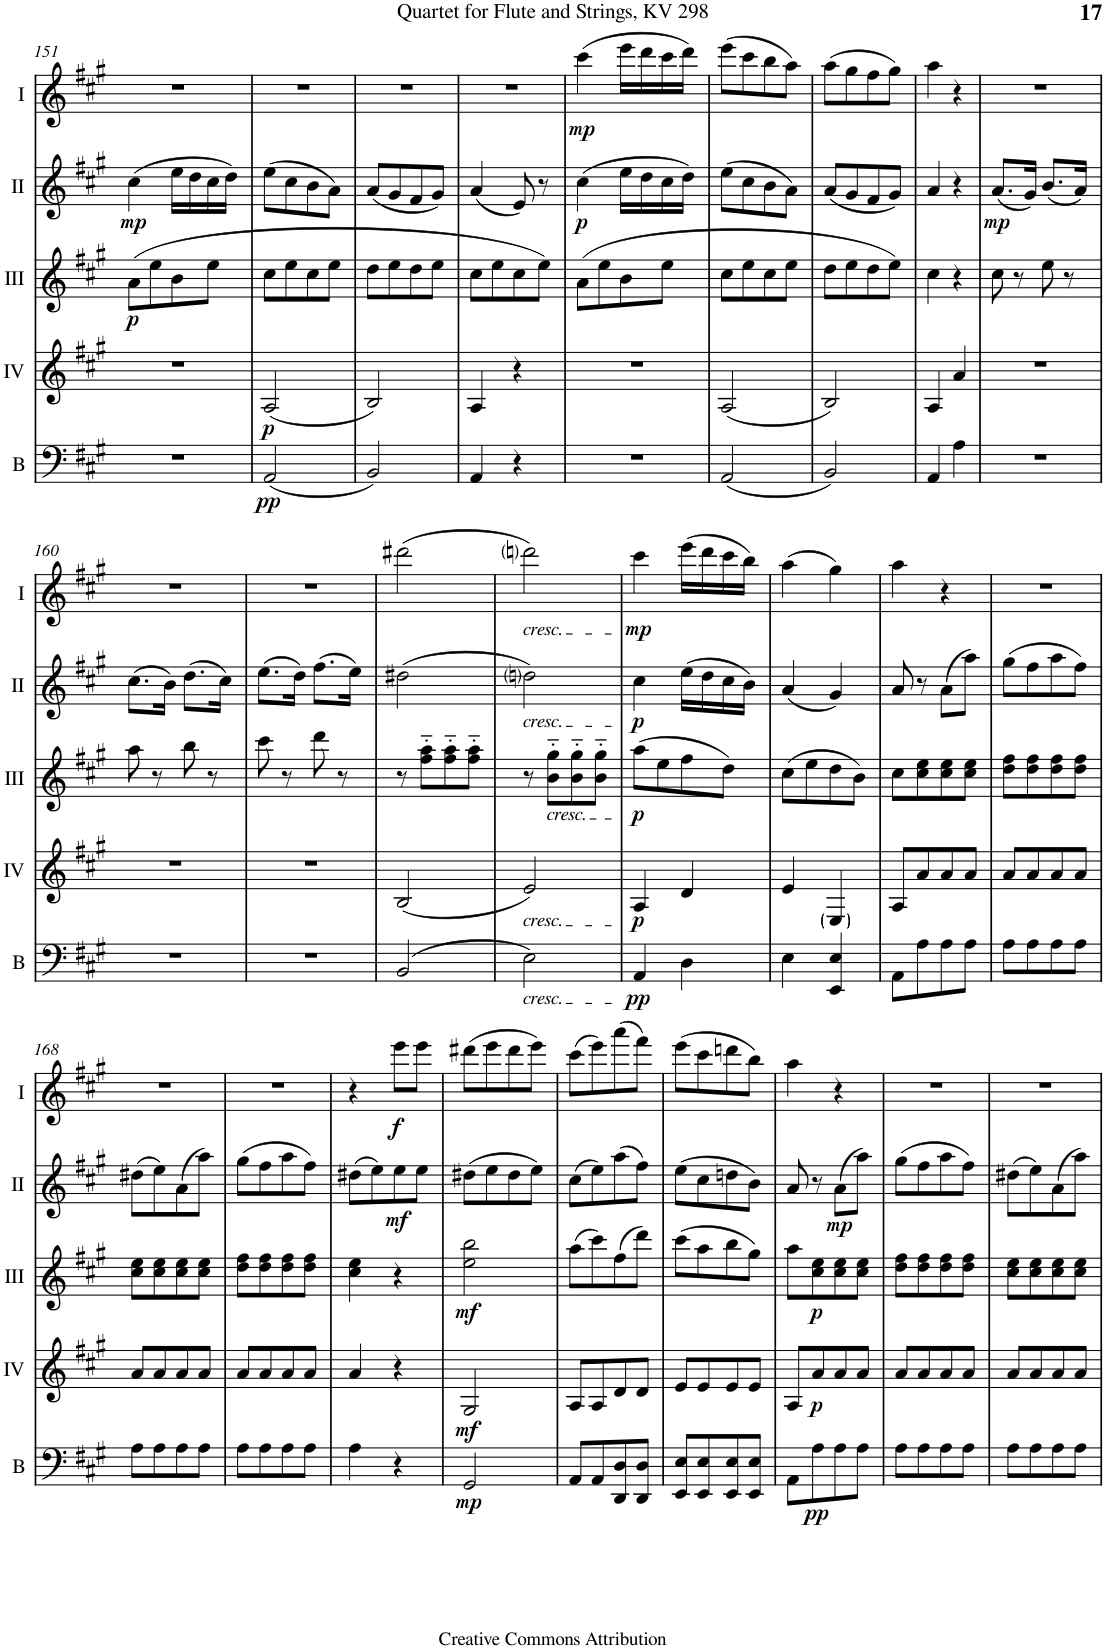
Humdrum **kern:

**kern	**dynam	**kern	**dynam	**kern	**dynam	**kern	**dynam	**kern	**dynam
*part5	*part5	*part4	*part4	*part3	*part3	*part2	*part2	*part1	*part1
*staff5	*staff5	*staff4	*staff4	*staff3	*staff3	*staff2	*staff2	*staff1	*staff1
*I"Bass	*	*I"Acc. 4	*	*I"Acc. 3	*	*I"Acc. 2	*	*I"Acc. 1	*
*I'B	*	*	*	*	*	*	*	*	*
!!LO:PB:g=z
*clefF4	*	*clefG2	*	*clefG2	*	*clefG2	*	*clefG2	*
*Trd7c12	*	*Trd7c12	*	*Trd7c12	*	*	*	*	*
*k[f#c#g#]	*	*k[f#c#g#]	*	*k[f#c#g#]	*	*k[f#c#g#]	*	*k[f#c#g#]	*
*M2/4	*	*M2/4	*	*M2/4	*	*M2/4	*	*M2/4	*
=151	=151	=151	=151	=151	=151	=151	=151	=151	=151
!	!	!	!	!	!LO:DY:b	!	!LO:DY:b	!	!
2r	.	2r	.	(8a\L	p	(4cc#\	mp	2r	.
.	.	.	.	8ee\	.	.	.	.	.
.	.	.	.	8b\	.	16ee\LL	.	.	.
.	.	.	.	.	.	16dd\	.	.	.
.	.	.	.	8ee\J	.	16cc#\	.	.	.
.	.	.	.	.	.	16dd\JJ)	.	.	.
=152	=152	=152	=152	=152	=152	=152	=152	=152	=152
!	!LO:DY:b	!	!LO:DY:b	!	!	!	!	!	!
(2AA/	pp	(2A/	p	8cc#\L	.	(8ee\L	.	2r	.
.	.	.	.	8ee\	.	8cc#\	.	.	.
.	.	.	.	8cc#\	.	8b\	.	.	.
.	.	.	.	8ee\J	.	8a\J)	.	.	.
=153	=153	=153	=153	=153	=153	=153	=153	=153	=153
2BB/)	.	2B/)	.	8dd\L	.	(8a/L	.	2r	.
.	.	.	.	8ee\	.	8g#/	.	.	.
.	.	.	.	8dd\	.	8f#/	.	.	.
.	.	.	.	8ee\J	.	8g#/J)	.	.	.
=154	=154	=154	=154	=154	=154	=154	=154	=154	=154
4AA/	.	4A/	.	8cc#\L	.	(4a/	.	2r	.
.	.	.	.	8ee\	.	.	.	.	.
4r	.	4r	.	8cc#\	.	8e/)	.	.	.
.	.	.	.	8ee\J)	.	8r	.	.	.
=155	=155	=155	=155	=155	=155	=155	=155	=155	=155
!	!	!	!	!	!	!	!LO:DY:b	!	!LO:DY:b
2r	.	2r	.	(8a\L	.	(4cc#\	p	(4ccc#\	mp
.	.	.	.	8ee\	.	.	.	.	.
.	.	.	.	8b\	.	16ee\LL	.	16eee\LL	.
.	.	.	.	.	.	16dd\	.	16ddd\	.
.	.	.	.	8ee\J	.	16cc#\	.	16ccc#\	.
.	.	.	.	.	.	16dd\JJ)	.	16ddd\JJ)	.
=156	=156	=156	=156	=156	=156	=156	=156	=156	=156
(2AA/	.	(2A/	.	8cc#\L	.	(8ee\L	.	(8eee\L	.
.	.	.	.	8ee\	.	8cc#\	.	8ccc#\	.
.	.	.	.	8cc#\	.	8b\	.	8bb\	.
.	.	.	.	8ee\J	.	8a\J)	.	8aa\J)	.
=157	=157	=157	=157	=157	=157	=157	=157	=157	=157
2BB/)	.	2B/)	.	8dd\L	.	(8a/L	.	(8aa\L	.
.	.	.	.	8ee\	.	8g#/	.	8gg#\	.
.	.	.	.	8dd\	.	8f#/	.	8ff#\	.
.	.	.	.	8ee\J)	.	8g#/J)	.	8gg#\J)	.
=158	=158	=158	=158	=158	=158	=158	=158	=158	=158
4AA/	.	4A/	.	4cc#\	.	4a/	.	4aa\	.
4A\	.	4a/	.	4r	.	4r	.	4r	.
=159	=159	=159	=159	=159	=159	=159	=159	=159	=159
!	!	!	!	!	!	!	!LO:DY:b	!	!
2r	.	2r	.	8cc#\	.	(8.a/L	mp	2r	.
.	.	.	.	8r	.	.	.	.	.
.	.	.	.	.	.	16g#/Jk)	.	.	.
.	.	.	.	8ee\	.	(8.b/L	.	.	.
.	.	.	.	8r	.	.	.	.	.
.	.	.	.	.	.	16a/Jk)	.	.	.
!!LO:LB:g=z
=160	=160	=160	=160	=160	=160	=160	=160	=160	=160
2r	.	2r	.	8aa\	.	(8.cc#\L	.	2r	.
.	.	.	.	8r	.	.	.	.	.
.	.	.	.	.	.	16b\Jk)	.	.	.
.	.	.	.	8bb\	.	(8.dd\L	.	.	.
.	.	.	.	8r	.	.	.	.	.
.	.	.	.	.	.	16cc#\Jk)	.	.	.
=161	=161	=161	=161	=161	=161	=161	=161	=161	=161
2r	.	2r	.	8ccc#\	.	(8.ee\L	.	2r	.
.	.	.	.	8r	.	.	.	.	.
.	.	.	.	.	.	16dd\Jk)	.	.	.
.	.	.	.	8ddd\	.	(8.ff#\L	.	.	.
.	.	.	.	8r	.	.	.	.	.
.	.	.	.	.	.	16ee\Jk)	.	.	.
=162	=162	=162	=162	=162	=162	=162	=162	=162	=162
(2BB/	.	(2B/	.	8r	.	(2dd#X\	.	(2ddd#X\	.
.	.	.	.	8ff#\ 8aa\L	.	.	.	.	.
.	.	.	.	8ff#\ 8aa\	.	.	.	.	.
.	.	.	.	8ff#\ 8aa\J	.	.	.	.	.
=163	=163	=163	=163	=163	=163	=163	=163	=163	=163
!	!	!	!	!	!	!	!	!LO:TX:b:i:t=cresc.	!
!	!	!	!	!	!	!LO:TX:b:i:t=cresc.	!	!	!
!	!	!LO:TX:b:i:t=cresc.	!	!	!	!	!	!	!
!LO:TX:b:i:t=cresc.	!	!	!	!	!	!	!	!	!
2E\)	.	2e/)	.	8r	.	2ddni\)	.	2dddni\)	.
!	!	!	!	!LO:TX:b:i:t=cresc.	!	!	!	!	!
.	.	.	.	8b\ 8gg#\L	.	.	.	.	.
.	.	.	.	8b\ 8gg#\	.	.	.	.	.
.	.	.	.	8b\ 8gg#\J	.	.	.	.	.
=164	=164	=164	=164	=164	=164	=164	=164	=164	=164
!	!LO:DY:b	!	!LO:DY:b	!	!LO:DY:b	!	!LO:DY:b	!	!LO:DY:b
4AA/	pp	4A/	p	(8aa\L	p	4cc#\	p	4ccc#\	mp
.	.	.	.	8ee\	.	.	.	.	.
4D\	.	4d/	.	8ff#\	.	(16ee\LL	.	(16eee\LL	.
.	.	.	.	.	.	16dd\	.	16ddd\	.
.	.	.	.	8dd\J)	.	16cc#\	.	16ccc#\	.
.	.	.	.	.	.	16b\JJ)	.	16bb\JJ)	.
=165	=165	=165	=165	=165	=165	=165	=165	=165	=165
4E\	.	4e/	.	(8cc#\L	.	(4a/	.	(4aa\	.
.	.	.	.	8ee\	.	.	.	.	.
4EE/ 4E/	.	4E/	.	8dd\	.	4g#/)	.	4gg#\)	.
.	.	.	.	8b\J)	.	.	.	.	.
=166	=166	=166	=166	=166	=166	=166	=166	=166	=166
8AA\L	.	8A/L	.	8cc#\L	.	8a/	.	4aa\	.
8A\	.	8a/	.	8cc#\ 8ee\	.	8r	.	.	.
8A\	.	8a/	.	8cc#\ 8ee\	.	(8a\L	.	4r	.
8A\J	.	8a/J	.	8cc#\ 8ee\J	.	8aa\J)	.	.	.
=167	=167	=167	=167	=167	=167	=167	=167	=167	=167
8A\L	.	8a/L	.	8dd\ 8ff#\L	.	(8gg#\L	.	2r	.
8A\	.	8a/	.	8dd\ 8ff#\	.	8ff#\	.	.	.
8A\	.	8a/	.	8dd\ 8ff#\	.	8aa\	.	.	.
8A\J	.	8a/J	.	8dd\ 8ff#\J	.	8ff#\J)	.	.	.
!!LO:LB:g=z
=168	=168	=168	=168	=168	=168	=168	=168	=168	=168
8A\L	.	8a/L	.	8cc#\ 8ee\L	.	(8dd#X\L	.	2r	.
8A\	.	8a/	.	8cc#\ 8ee\	.	8ee\)	.	.	.
8A\	.	8a/	.	8cc#\ 8ee\	.	(8a\	.	.	.
8A\J	.	8a/J	.	8cc#\ 8ee\J	.	8aa\J)	.	.	.
=169	=169	=169	=169	=169	=169	=169	=169	=169	=169
8A\L	.	8a/L	.	8dd\ 8ff#\L	.	(8gg#\L	.	2r	.
8A\	.	8a/	.	8dd\ 8ff#\	.	8ff#\	.	.	.
8A\	.	8a/	.	8dd\ 8ff#\	.	8aa\	.	.	.
8A\J	.	8a/J	.	8dd\ 8ff#\J	.	8ff#\J)	.	.	.
=170	=170	=170	=170	=170	=170	=170	=170	=170	=170
4A\	.	4a/	.	4cc#\ 4ee\	.	(8dd#X\L	.	4r	.
.	.	.	.	.	.	8ee\)	.	.	.
!	!	!	!	!	!	!	!LO:DY:b	!	!LO:DY:b
4r	.	4r	.	4r	.	8ee\	mf	8eee\L	f
.	.	.	.	.	.	8ee\J	.	8eee\J	.
=171	=171	=171	=171	=171	=171	=171	=171	=171	=171
!	!LO:DY:b	!	!LO:DY:b	!	!LO:DY:b	!	!	!	!
2GG#/	mp	2G#/	mf	2ee\ 2bb\	mf	(8dd#X\L	.	(8ddd#X\L	.
.	.	.	.	.	.	8ee\	.	8eee\	.
.	.	.	.	.	.	8dd#\	.	8ddd#\	.
.	.	.	.	.	.	8ee\J)	.	8eee\J)	.
=172	=172	=172	=172	=172	=172	=172	=172	=172	=172
8AA/L	.	8A/L	.	(8aa\L	.	(8cc#\L	.	(8ccc#\L	.
8AA/	.	8A/	.	8ccc#\)	.	8ee\)	.	8eee\)	.
8DD/ 8D/	.	8d/	.	(8ff#\	.	(8aa\	.	(8aaa\	.
8DD/ 8D/J	.	8d/J	.	8ddd\J)	.	8ff#\J)	.	8fff#\J)	.
=173	=173	=173	=173	=173	=173	=173	=173	=173	=173
8EE/ 8E/L	.	8e/L	.	(8ccc#\L	.	(8ee\L	.	(8eee\L	.
8EE/ 8E/	.	8e/	.	8aa\	.	8cc#\	.	8ccc#\	.
8EE/ 8E/	.	8e/	.	8bb\	.	8ddn\	.	8dddn\	.
8EE/ 8E/J	.	8e/J	.	8gg#\J)	.	8b\J)	.	8bb\J)	.
=174	=174	=174	=174	=174	=174	=174	=174	=174	=174
8AA\L	.	8A/L	.	8aa\L	.	8a/	.	4aa\	.
!	!LO:DY:b	!	!LO:DY:b	!	!LO:DY:b	!	!	!	!
8A\	pp	8a/	p	8cc#\ 8ee\	p	8r	.	.	.
!	!	!	!	!	!	!	!LO:DY:b	!	!
8A\	.	8a/	.	8cc#\ 8ee\	.	(8a\L	mp	4r	.
8A\J	.	8a/J	.	8cc#\ 8ee\J	.	8aa\J)	.	.	.
=175	=175	=175	=175	=175	=175	=175	=175	=175	=175
8A\L	.	8a/L	.	8dd\ 8ff#\L	.	(8gg#\L	.	2r	.
8A\	.	8a/	.	8dd\ 8ff#\	.	8ff#\	.	.	.
8A\	.	8a/	.	8dd\ 8ff#\	.	8aa\	.	.	.
8A\J	.	8a/J	.	8dd\ 8ff#\J	.	8ff#\J)	.	.	.
=176	=176	=176	=176	=176	=176	=176	=176	=176	=176
8A\L	.	8a/L	.	8cc#\ 8ee\L	.	(8dd#X\L	.	2r	.
8A\	.	8a/	.	8cc#\ 8ee\	.	8ee\)	.	.	.
8A\	.	8a/	.	8cc#\ 8ee\	.	(8a\	.	.	.
8A\J	.	8a/J	.	8cc#\ 8ee\J	.	8aa\J)	.	.	.
=	=	=	=	=	=	=	=	=	=
*-	*-	*-	*-	*-	*-	*-	*-	*-	*-
